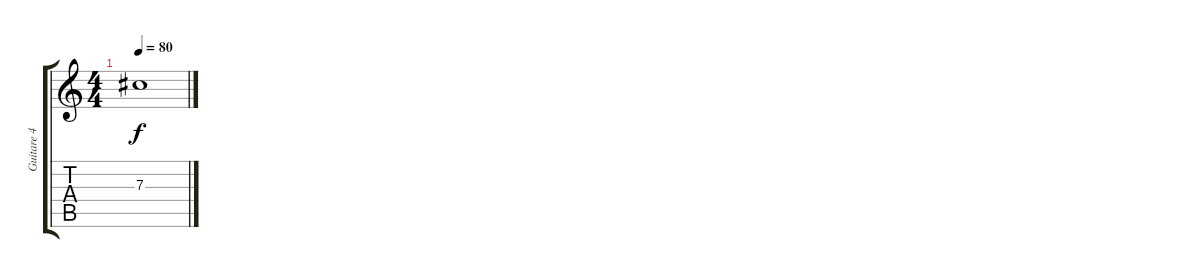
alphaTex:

\track ("Guitare 4" "Guitare 4") {instrument distortionguitar}
\staff {score tabs}
\tuning (Eb4 Bb3 Gb3 Db3 Ab2 Eb2) {hide}
\ts (4 4)
\tempo 80
\clef g2
\ks c
7.3.1{dy f}
